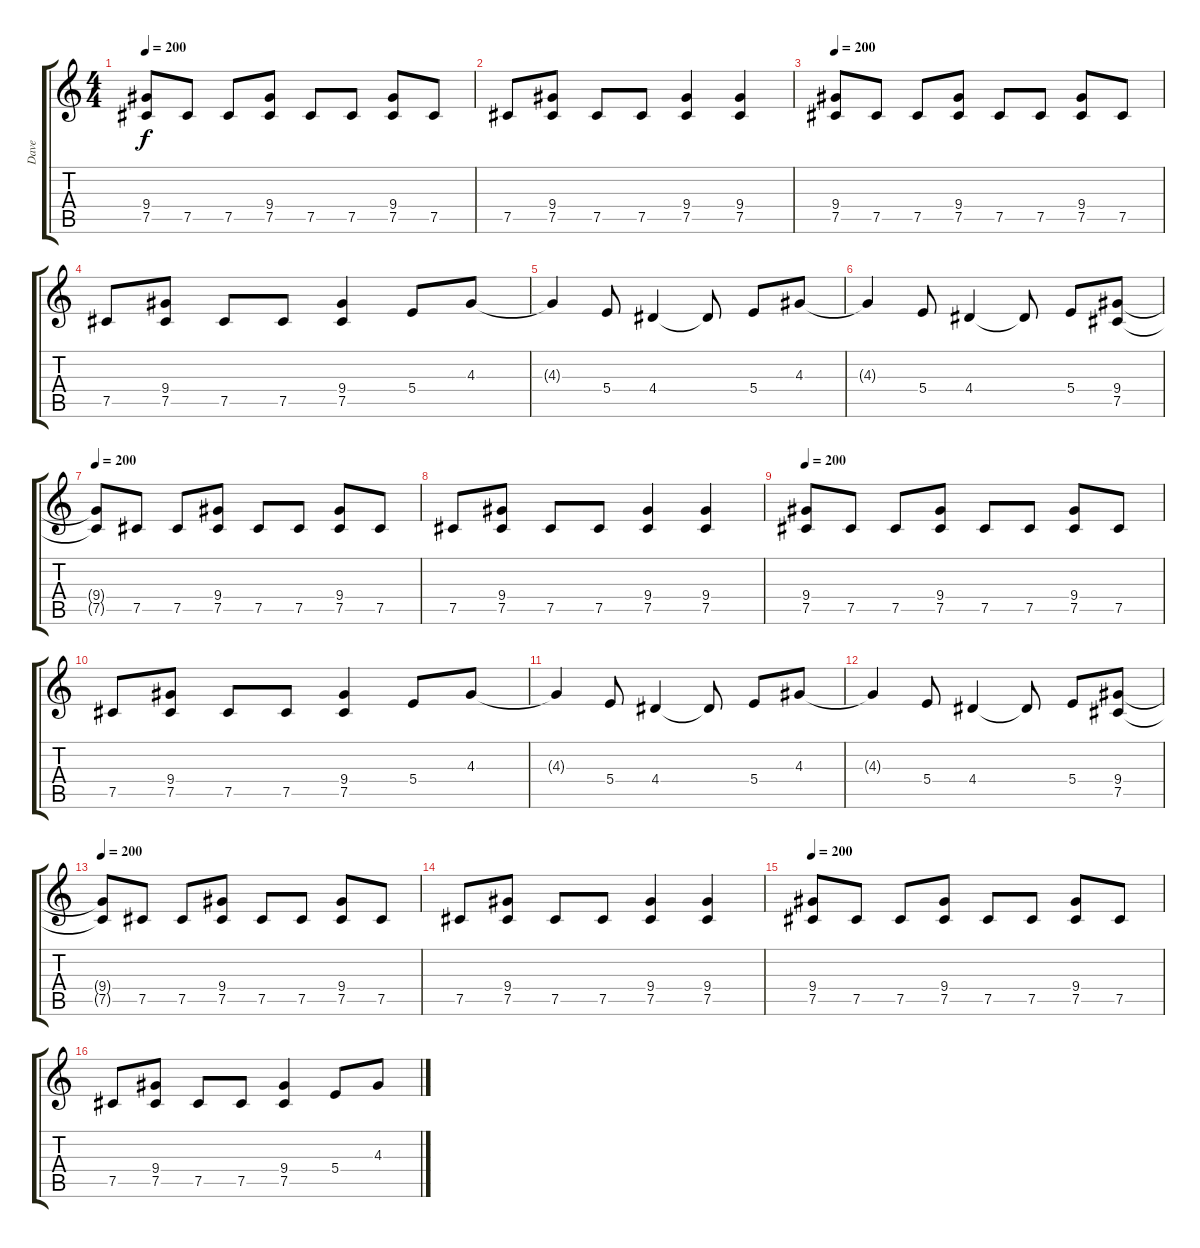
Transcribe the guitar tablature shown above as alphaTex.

\track ("Dave" "Dave") {instrument distortionguitar}
\staff {score tabs}
\tuning (Db4 Ab3 E3 B2 Gb2 Db2) {hide}
\ts (4 4)
\tempo 200
\clef g2
\ks c
(9.4 7.5).8{dy f} 7.5.8 7.5.8 (9.4 7.5).8 7.5.8 7.5.8 (9.4 7.5).8 7.5.8 |
7.5.8 (9.4 7.5).8 7.5.8 7.5.8 (9.4 7.5).4 (9.4 7.5).4 |
\tempo 200
(9.4 7.5).8 7.5.8 7.5.8 (9.4 7.5).8 7.5.8 7.5.8 (9.4 7.5).8 7.5.8 |
7.5.8 (9.4 7.5).8 7.5.8 7.5.8 (9.4 7.5).4 5.4.8 4.3.8 |
4.3{t}.4 5.4.8 4.4.4 4.4{t}.8 5.4.8 4.3.8 |
4.3{t}.4 5.4.8 4.4.4 4.4{t}.8 5.4.8 (9.4 7.5).8 |
\tempo 200
(9.4{t} 7.5{t}).8 7.5.8 7.5.8 (9.4 7.5).8 7.5.8 7.5.8 (9.4 7.5).8 7.5.8 |
7.5.8 (9.4 7.5).8 7.5.8 7.5.8 (9.4 7.5).4 (9.4 7.5).4 |
\tempo 200
(9.4 7.5).8 7.5.8 7.5.8 (9.4 7.5).8 7.5.8 7.5.8 (9.4 7.5).8 7.5.8 |
7.5.8 (9.4 7.5).8 7.5.8 7.5.8 (9.4 7.5).4 5.4.8 4.3.8 |
4.3{t}.4 5.4.8 4.4.4 4.4{t}.8 5.4.8 4.3.8 |
4.3{t}.4 5.4.8 4.4.4 4.4{t}.8 5.4.8 (9.4 7.5).8 |
\tempo 200
(9.4{t} 7.5{t}).8 7.5.8 7.5.8 (9.4 7.5).8 7.5.8 7.5.8 (9.4 7.5).8 7.5.8 |
7.5.8 (9.4 7.5).8 7.5.8 7.5.8 (9.4 7.5).4 (9.4 7.5).4 |
\tempo 200
(9.4 7.5).8 7.5.8 7.5.8 (9.4 7.5).8 7.5.8 7.5.8 (9.4 7.5).8 7.5.8 |
7.5.8 (9.4 7.5).8 7.5.8 7.5.8 (9.4 7.5).4 5.4.8 4.3.8
